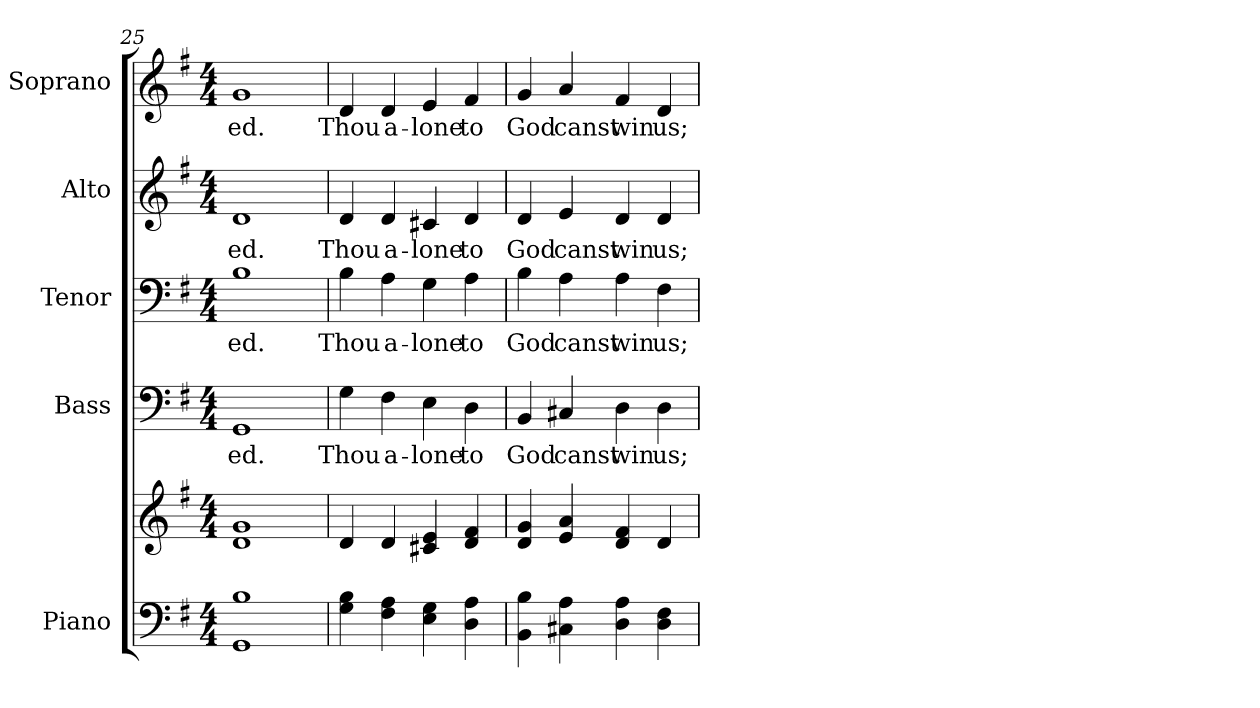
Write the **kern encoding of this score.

**kern	**kern	**kern	**text	**kern	**text	**kern	**text	**kern	**text
*part5	*part5	*part4	*part4	*part3	*part3	*part2	*part2	*part1	*part1
*staff6	*staff5	*staff4	*staff4	*staff3	*staff3	*staff2	*staff2	*staff1	*staff1
*I"Piano	*	*I"Bass	*	*I"Tenor	*	*I"Alto	*	*I"Soprano	*
*I'Pno.	*	*I'B.	*	*I'T.	*	*I'A.	*	*I'S.	*
*clefF4	*clefG2	*clefF4	*	*clefF4	*	*clefG2	*	*clefG2	*
*k[f#]	*k[f#]	*k[f#]	*	*k[f#]	*	*k[f#]	*	*k[f#]	*
*G:	*G:	*G:	*	*G:	*	*G:	*	*G:	*
*M4/4	*M4/4	*M4/4	*	*M4/4	*	*M4/4	*	*M4/4	*
=25	=25	=25	=25	=25	=25	=25	=25	=25	=25
!	!	!	!LO:LY:b:color=#000000	!	!	!	!	!	!
!	!	!	!	!	!LO:LY:b:color=#000000	!	!	!	!
!	!	!	!	!	!	!	!LO:LY:b:color=#000000	!	!
!	!	!	!	!	!	!	!	!	!LO:LY:b:color=#000000
1GGi 1Bi	1di 1gi	1GGi	-ed.	1Bi	-ed.	1di	-ed.	1gi	-ed.
!!LO:PB:g=z
=26	=26	=26	=26	=26	=26	=26	=26	=26	=26
!	!	!	!LO:LY:b:color=#000000	!	!	!	!	!	!
!	!	!	!	!	!LO:LY:b:color=#000000	!	!	!	!
!	!	!	!	!	!	!	!LO:LY:b:color=#000000	!	!
!	!	!	!	!	!	!	!	!	!LO:LY:b:color=#000000
4Gi\ 4Bi	4di/	4Gi\	Thou	4Bi\	Thou	4di/	Thou	4di/	Thou
!	!	!	!LO:LY:b:color=#000000	!	!	!	!	!	!
!	!	!	!	!	!LO:LY:b:color=#000000	!	!	!	!
!	!	!	!	!	!	!	!LO:LY:b:color=#000000	!	!
!	!	!	!	!	!	!	!	!	!LO:LY:b:color=#000000
4F#i\ 4Ai	4di/	4F#i\	a-	4Ai\	a-	4di/	a-	4di/	a-
!	!	!	!LO:LY:b:color=#000000	!	!	!	!	!	!
!	!	!	!	!	!LO:LY:b:color=#000000	!	!	!	!
!	!	!	!	!	!	!	!LO:LY:b:color=#000000	!	!
!	!	!	!	!	!	!	!	!	!LO:LY:b:color=#000000
4Ei\ 4Gi	4c#Xi/ 4ei	4Ei\	-lone	4Gi\	-lone	4c#Xi/	-lone	4ei/	-lone
!	!	!	!LO:LY:b:color=#000000	!	!	!	!	!	!
!	!	!	!	!	!LO:LY:b:color=#000000	!	!	!	!
!	!	!	!	!	!	!	!LO:LY:b:color=#000000	!	!
!	!	!	!	!	!	!	!	!	!LO:LY:b:color=#000000
4Di\ 4Ai	4di/ 4f#i	4Di\	to	4Ai\	to	4di/	to	4f#i/	to
=27	=27	=27	=27	=27	=27	=27	=27	=27	=27
!	!	!	!LO:LY:b:color=#000000	!	!	!	!	!	!
!	!	!	!	!	!LO:LY:b:color=#000000	!	!	!	!
!	!	!	!	!	!	!	!LO:LY:b:color=#000000	!	!
!	!	!	!	!	!	!	!	!	!LO:LY:b:color=#000000
4BBi\ 4Bi	4di/ 4gi	4BBi/	God	4Bi\	God	4di/	God	4gi/	God
!	!	!	!LO:LY:b:color=#000000	!	!	!	!	!	!
!	!	!	!	!	!LO:LY:b:color=#000000	!	!	!	!
!	!	!	!	!	!	!	!LO:LY:b:color=#000000	!	!
!	!	!	!	!	!	!	!	!	!LO:LY:b:color=#000000
4C#Xi\ 4Ai	4ei/ 4ai	4C#Xi/	canst	4Ai\	canst	4ei/	canst	4ai/	canst
!	!	!	!LO:LY:b:color=#000000	!	!	!	!	!	!
!	!	!	!	!	!LO:LY:b:color=#000000	!	!	!	!
!	!	!	!	!	!	!	!LO:LY:b:color=#000000	!	!
!	!	!	!	!	!	!	!	!	!LO:LY:b:color=#000000
4Di\ 4Ai	4di/ 4f#i	4Di\	win	4Ai\	win	4di/	win	4f#i/	win
!	!	!	!LO:LY:b:color=#000000	!	!	!	!	!	!
!	!	!	!	!	!LO:LY:b:color=#000000	!	!	!	!
!	!	!	!	!	!	!	!LO:LY:b:color=#000000	!	!
!	!	!	!	!	!	!	!	!	!LO:LY:b:color=#000000
4Di\ 4F#i	4di/	4Di\	us;	4F#i\	us;	4di/	us;	4di/	us;
=	=	=	=	=	=	=	=	=	=
*-	*-	*-	*-	*-	*-	*-	*-	*-	*-
